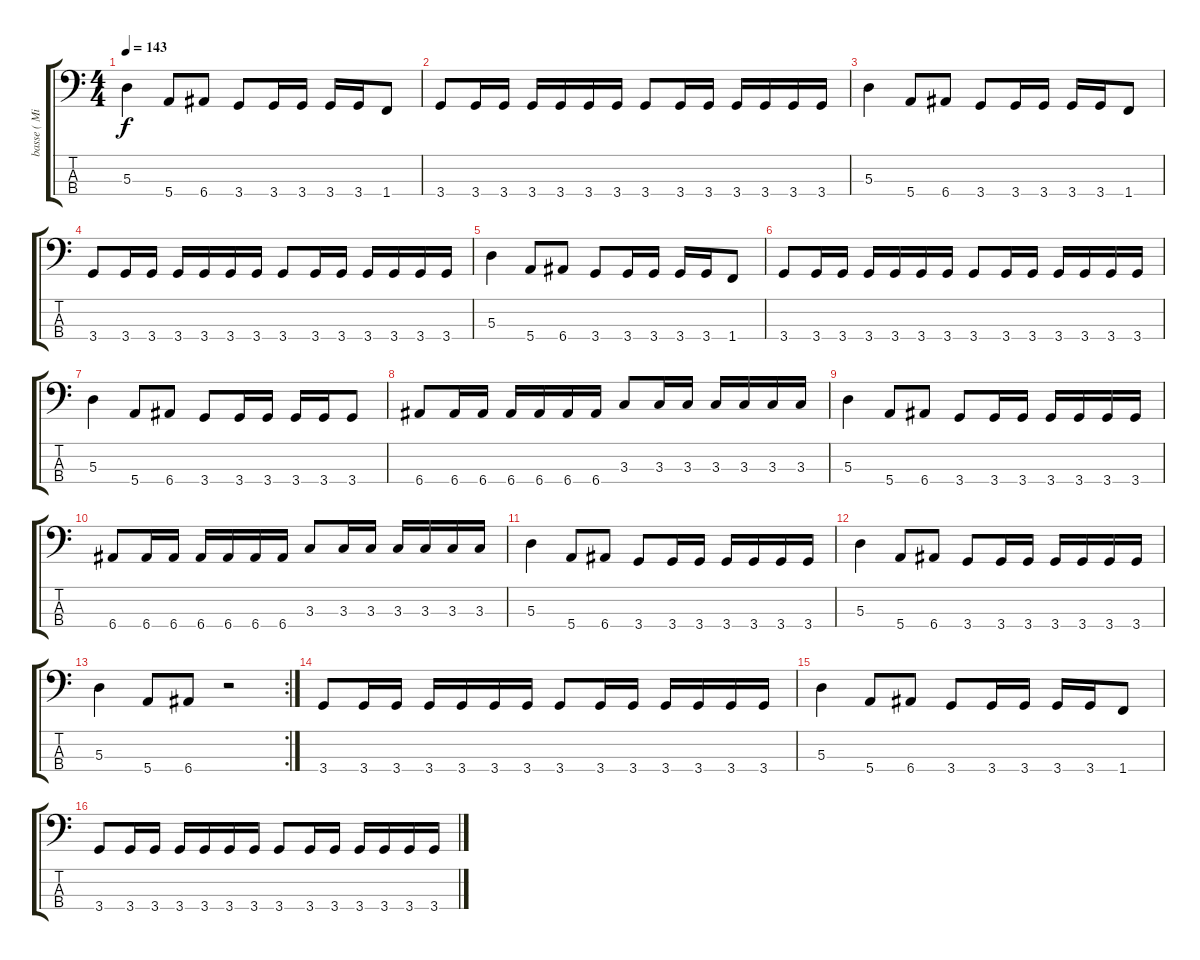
\track ("basse ( Mike ) " "basse ( Mi") {instrument electricbasspick}
\staff {score tabs}
\tuning (G2 D2 A1 E1) {hide}
\ts (4 4)
\tempo 143
\clef f4
\ks c
5.3.4{dy f} 5.4.8 6.4.8 3.4.8 3.4.16 3.4.16 3.4.16 3.4.16 1.4.8 |
3.4.8 3.4.16 3.4.16 3.4.16 3.4.16 3.4.16 3.4.16 3.4.8 3.4.16 3.4.16 3.4.16 3.4.16 3.4.16 3.4.16 |
5.3.4 5.4.8 6.4.8 3.4.8 3.4.16 3.4.16 3.4.16 3.4.16 1.4.8 |
3.4.8 3.4.16 3.4.16 3.4.16 3.4.16 3.4.16 3.4.16 3.4.8 3.4.16 3.4.16 3.4.16 3.4.16 3.4.16 3.4.16 |
5.3.4 5.4.8 6.4.8 3.4.8 3.4.16 3.4.16 3.4.16 3.4.16 1.4.8 |
3.4.8 3.4.16 3.4.16 3.4.16 3.4.16 3.4.16 3.4.16 3.4.8 3.4.16 3.4.16 3.4.16 3.4.16 3.4.16 3.4.16 |
5.3.4 5.4.8 6.4.8 3.4.8 3.4.16 3.4.16 3.4.16 3.4.16 3.4.8 |
6.4.8 6.4.16 6.4.16 6.4.16 6.4.16 6.4.16 6.4.16 3.3.8 3.3.16 3.3.16 3.3.16 3.3.16 3.3.16 3.3.16 |
5.3.4 5.4.8 6.4.8 3.4.8 3.4.16 3.4.16 3.4.16 3.4.16 3.4.16 3.4.16 |
6.4.8 6.4.16 6.4.16 6.4.16 6.4.16 6.4.16 6.4.16 3.3.8 3.3.16 3.3.16 3.3.16 3.3.16 3.3.16 3.3.16 |
5.3.4 5.4.8 6.4.8 3.4.8 3.4.16 3.4.16 3.4.16 3.4.16 3.4.16 3.4.16 |
5.3.4 5.4.8 6.4.8 3.4.8 3.4.16 3.4.16 3.4.16 3.4.16 3.4.16 3.4.16 |
\rc 2
5.3.4 5.4.8 6.4.8 r.2 |
3.4.8 3.4.16 3.4.16 3.4.16 3.4.16 3.4.16 3.4.16 3.4.8 3.4.16 3.4.16 3.4.16 3.4.16 3.4.16 3.4.16 |
5.3.4 5.4.8 6.4.8 3.4.8 3.4.16 3.4.16 3.4.16 3.4.16 1.4.8 |
3.4.8 3.4.16 3.4.16 3.4.16 3.4.16 3.4.16 3.4.16 3.4.8 3.4.16 3.4.16 3.4.16 3.4.16 3.4.16 3.4.16
